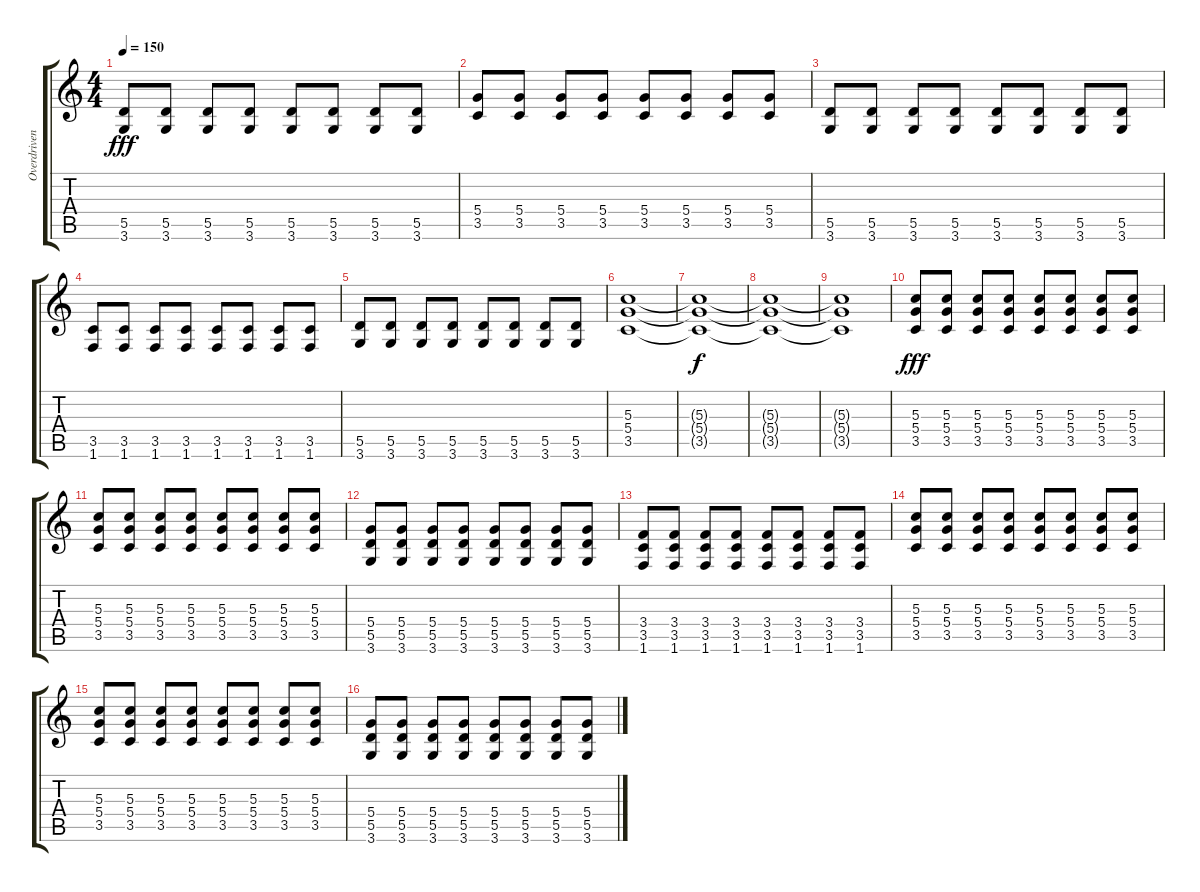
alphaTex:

\track ("Overdriven Guitar 1" "Overdriven") {instrument overdrivenguitar}
\staff {score tabs}
\tuning (E4 B3 G3 D3 A2 E2) {hide}
\ts (4 4)
\tempo 150
\clef g2
\ks c
(5.5 3.6).8{dy fff} (5.5 3.6).8 (5.5 3.6).8 (5.5 3.6).8 (5.5 3.6).8 (5.5 3.6).8 (5.5 3.6).8 (5.5 3.6).8 |
(5.4 3.5).8 (5.4 3.5).8 (5.4 3.5).8 (5.4 3.5).8 (5.4 3.5).8 (5.4 3.5).8 (5.4 3.5).8 (5.4 3.5).8 |
(5.5 3.6).8 (5.5 3.6).8 (5.5 3.6).8 (5.5 3.6).8 (5.5 3.6).8 (5.5 3.6).8 (5.5 3.6).8 (5.5 3.6).8 |
(3.5 1.6).8 (3.5 1.6).8 (3.5 1.6).8 (3.5 1.6).8 (3.5 1.6).8 (3.5 1.6).8 (3.5 1.6).8 (3.5 1.6).8 |
(5.5 3.6).8 (5.5 3.6).8 (5.5 3.6).8 (5.5 3.6).8 (5.5 3.6).8 (5.5 3.6).8 (5.5 3.6).8 (5.5 3.6).8 |
(5.3 5.4 3.5).1 |
(5.3{t} 5.4{t} 3.5{t}).1{dy f} |
(5.3{t} 5.4{t} 3.5{t}).1 |
(5.3{t} 5.4{t} 3.5{t}).1 |
(5.3 5.4 3.5).8{dy fff} (5.3 5.4 3.5).8 (5.3 5.4 3.5).8 (5.3 5.4 3.5).8 (5.3 5.4 3.5).8 (5.3 5.4 3.5).8 (5.3 5.4 3.5).8 (5.3 5.4 3.5).8 |
(5.3 5.4 3.5).8 (5.3 5.4 3.5).8 (5.3 5.4 3.5).8 (5.3 5.4 3.5).8 (5.3 5.4 3.5).8 (5.3 5.4 3.5).8 (5.3 5.4 3.5).8 (5.3 5.4 3.5).8 |
(5.4 5.5 3.6).8 (5.4 5.5 3.6).8 (5.4 5.5 3.6).8 (5.4 5.5 3.6).8 (5.4 5.5 3.6).8 (5.4 5.5 3.6).8 (5.4 5.5 3.6).8 (5.4 5.5 3.6).8 |
(3.4 3.5 1.6).8 (3.4 3.5 1.6).8 (3.4 3.5 1.6).8 (3.4 3.5 1.6).8 (3.4 3.5 1.6).8 (3.4 3.5 1.6).8 (3.4 3.5 1.6).8 (3.4 3.5 1.6).8 |
(5.3 5.4 3.5).8 (5.3 5.4 3.5).8 (5.3 5.4 3.5).8 (5.3 5.4 3.5).8 (5.3 5.4 3.5).8 (5.3 5.4 3.5).8 (5.3 5.4 3.5).8 (5.3 5.4 3.5).8 |
(5.3 5.4 3.5).8 (5.3 5.4 3.5).8 (5.3 5.4 3.5).8 (5.3 5.4 3.5).8 (5.3 5.4 3.5).8 (5.3 5.4 3.5).8 (5.3 5.4 3.5).8 (5.3 5.4 3.5).8 |
(5.4 5.5 3.6).8 (5.4 5.5 3.6).8 (5.4 5.5 3.6).8 (5.4 5.5 3.6).8 (5.4 5.5 3.6).8 (5.4 5.5 3.6).8 (5.4 5.5 3.6).8 (5.4 5.5 3.6).8
